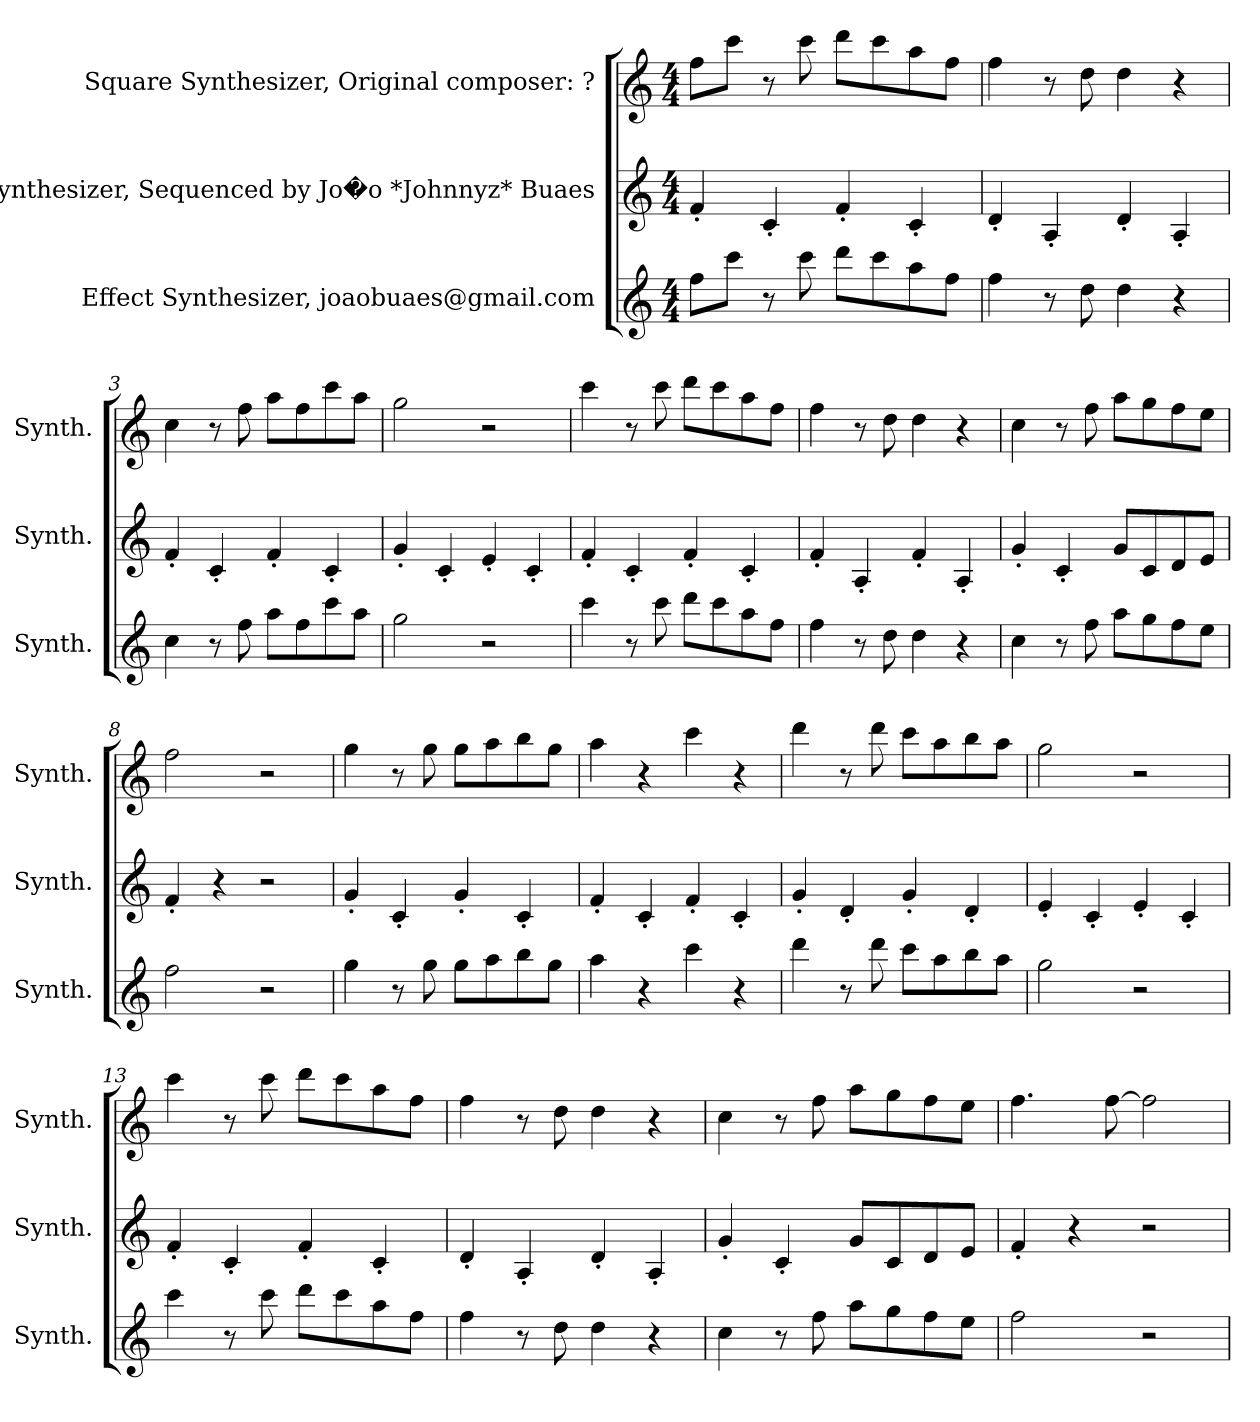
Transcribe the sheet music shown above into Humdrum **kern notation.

**kern	**kern	**kern
*part3	*part2	*part1
*staff3	*staff2	*staff1
*I"Effect Synthesizer, joaobuaes@gmail.com	*I"Square Synthesizer, Sequenced by Jo�o *Johnnyz* Buaes	*I"Square Synthesizer, Original composer: ?
*I'Synth.	*I'Synth.	*I'Synth.
*clefG2	*clefG2	*clefG2
*k[]	*k[]	*k[]
*M4/4	*M4/4	*M4/4
*MM150	*MM150	*MM150
=1	=1	=1
8ff\L	4f'/	8ff\L
8ccc\J	.	8ccc\J
8r	4c'/	8r
8ccc\	.	8ccc\
8ddd\L	4f'/	8ddd\L
8ccc\	.	8ccc\
8aa\	4c'/	8aa\
8ff\J	.	8ff\J
=2	=2	=2
4ff\	4d'/	4ff\
8r	4A'/	8r
8dd\	.	8dd\
4dd\	4d'/	4dd\
4r	4A'/	4r
!!LO:LB:g=z
=3	=3	=3
4cc\	4f'/	4cc\
8r	4c'/	8r
8ff\	.	8ff\
8aa\L	4f'/	8aa\L
8ff\	.	8ff\
8ccc\	4c'/	8ccc\
8aa\J	.	8aa\J
=4	=4	=4
2gg\	4g'/	2gg\
.	4c'/	.
2r	4e'/	2r
.	4c'/	.
=5	=5	=5
4ccc\	4f'/	4ccc\
8r	4c'/	8r
8ccc\	.	8ccc\
8ddd\L	4f'/	8ddd\L
8ccc\	.	8ccc\
8aa\	4c'/	8aa\
8ff\J	.	8ff\J
=6	=6	=6
4ff\	4f'/	4ff\
8r	4A'/	8r
8dd\	.	8dd\
4dd\	4f'/	4dd\
4r	4A'/	4r
=7	=7	=7
4cc\	4g'/	4cc\
8r	4c'/	8r
8ff\	.	8ff\
8aa\L	8g/L	8aa\L
8gg\	8c/	8gg\
8ff\	8d/	8ff\
8ee\J	8e/J	8ee\J
=8	=8	=8
2ff\	4f'/	2ff\
.	4r	.
2r	2r	2r
!!LO:LB:g=z
=9	=9	=9
4gg\	4g'/	4gg\
8r	4c'/	8r
8gg\	.	8gg\
8gg\L	4g'/	8gg\L
8aa\	.	8aa\
8bb\	4c'/	8bb\
8gg\J	.	8gg\J
=10	=10	=10
4aa\	4f'/	4aa\
4r	4c'/	4r
4ccc\	4f'/	4ccc\
4r	4c'/	4r
=11	=11	=11
4ddd\	4g'/	4ddd\
8r	4d'/	8r
8ddd\	.	8ddd\
8ccc\L	4g'/	8ccc\L
8aa\	.	8aa\
8bb\	4d'/	8bb\
8aa\J	.	8aa\J
=12	=12	=12
2gg\	4e'/	2gg\
.	4c'/	.
2r	4e'/	2r
.	4c'/	.
=13	=13	=13
4ccc\	4f'/	4ccc\
8r	4c'/	8r
8ccc\	.	8ccc\
8ddd\L	4f'/	8ddd\L
8ccc\	.	8ccc\
8aa\	4c'/	8aa\
8ff\J	.	8ff\J
=14	=14	=14
4ff\	4d'/	4ff\
8r	4A'/	8r
8dd\	.	8dd\
4dd\	4d'/	4dd\
4r	4A'/	4r
!!LO:LB:g=z
=15	=15	=15
4cc\	4g'/	4cc\
8r	4c'/	8r
8ff\	.	8ff\
8aa\L	8g/L	8aa\L
8gg\	8c/	8gg\
8ff\	8d/	8ff\
8ee\J	8e/J	8ee\J
=16	=16	=16
2ff\	4f'/	4.ff\
.	4r	.
.	.	[8ff\
2r	2r	2ff\]
=	=	=
*-	*-	*-
